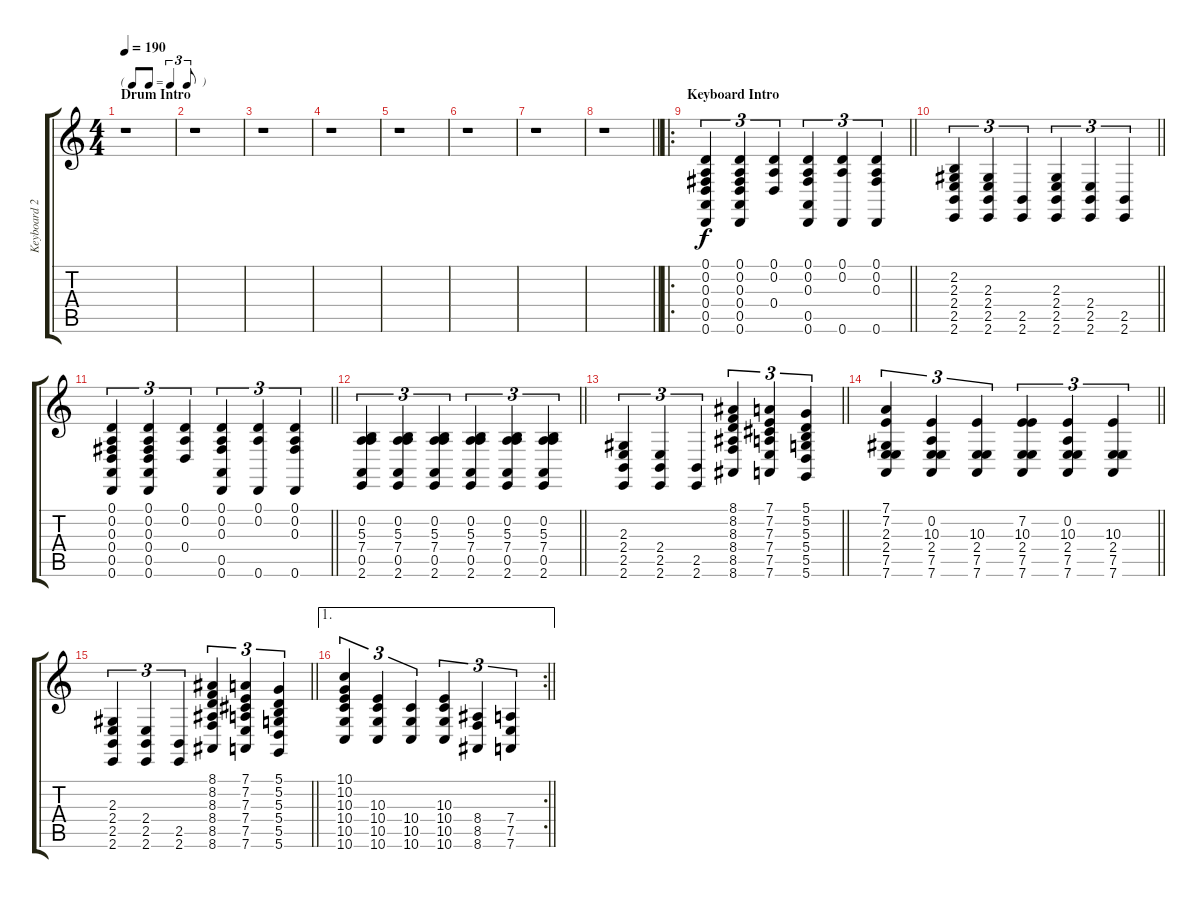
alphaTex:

\track ("Keyboard 2" "Keyboard 2") {instrument tremolostrings}
\staff {score tabs}
\tuning (D4 A3 Gb3 D3 A2 D2) {hide}
\ts (4 4)
\tf triplet8th
\section ("" "Drum Intro")
\tempo 190
\clef g2
\ks c
r.1{dy f instrument tremolostrings} |
r.1 |
r.1 |
r.1 |
r.1 |
r.1 |
r.1 |
\barLineRight lightlight
r.1 |
\ro
\section ("" "Keyboard Intro")
\barLineRight lightlight
(0.1 0.2 0.3 0.4 0.5 0.6).4{tu (3 2)} (0.1 0.2 0.3 0.4 0.5 0.6).4{tu (3 2)} (0.1 0.2 0.4).4{tu (3 2)} (0.1 0.2 0.3 0.5 0.6).4{tu (3 2)} (0.1 0.2 0.6).4{tu (3 2)} (0.1 0.2 0.3 0.6).4{tu (3 2)} |
\barLineRight lightlight
(2.2 2.3 2.4 2.5 2.6).4{tu (3 2)} (2.3 2.4 2.5 2.6).4{tu (3 2)} (2.5 2.6).4{tu (3 2)} (2.3 2.4 2.5 2.6).4{tu (3 2)} (2.4 2.5 2.6).4{tu (3 2)} (2.5 2.6).4{tu (3 2)} |
\barLineRight lightlight
(0.1 0.2 0.3 0.4 0.5 0.6).4{tu (3 2)} (0.1 0.2 0.3 0.4 0.5 0.6).4{tu (3 2)} (0.1 0.2 0.4).4{tu (3 2)} (0.1 0.2 0.3 0.5 0.6).4{tu (3 2)} (0.1 0.2 0.6).4{tu (3 2)} (0.1 0.2 0.3 0.6).4{tu (3 2)} |
\barLineRight lightlight
(0.2 5.3 7.4 0.5 2.6).4{tu (3 2)} (0.2 5.3 7.4 0.5 2.6).4{tu (3 2)} (0.2 5.3 7.4 0.5 2.6).4{tu (3 2)} (0.2 5.3 7.4 0.5 2.6).4{tu (3 2)} (0.2 5.3 7.4 0.5 2.6).4{tu (3 2)} (0.2 5.3 7.4 0.5 2.6).4{tu (3 2)} |
\barLineRight lightlight
(2.3 2.4 2.5 2.6).4{tu (3 2)} (2.4 2.5 2.6).4{tu (3 2)} (2.5 2.6).4{tu (3 2)} (8.1 8.2 8.3 8.4 8.5 8.6).4{tu (3 2)} (7.1 7.2 7.3 7.4 7.5 7.6).4{tu (3 2)} (5.1 5.2 5.3 5.4 5.5 5.6).4{tu (3 2)} |
\barLineRight lightlight
(7.1 7.2 2.3 2.4 7.5 7.6).4{tu (3 2)} (0.2 10.3 2.4 7.5 7.6).4{tu (3 2)} (10.3 2.4 7.5 7.6).4{tu (3 2)} (7.2 10.3 2.4 7.5 7.6).4{tu (3 2)} (0.2 10.3 2.4 7.5 7.6).4{tu (3 2)} (10.3 2.4 7.5 7.6).4{tu (3 2)} |
\barLineRight lightlight
(2.3 2.4 2.5 2.6).4{tu (3 2)} (2.4 2.5 2.6).4{tu (3 2)} (2.5 2.6).4{tu (3 2)} (8.1 8.2 8.3 8.4 8.5 8.6).4{tu (3 2)} (7.1 7.2 7.3 7.4 7.5 7.6).4{tu (3 2)} (5.1 5.2 5.3 5.4 5.5 5.6).4{tu (3 2)} |
\ae 1
\rc 2
\barLineRight lightlight
(10.1 10.2 10.3 10.4 10.5 10.6).4{tu (3 2)} (10.3 10.4 10.5 10.6).4{tu (3 2)} (10.4 10.5 10.6).4{tu (3 2)} (10.3 10.4 10.5 10.6).4{tu (3 2)} (8.4 8.5 8.6).4{tu (3 2)} (7.4 7.5 7.6).4{tu (3 2)}
